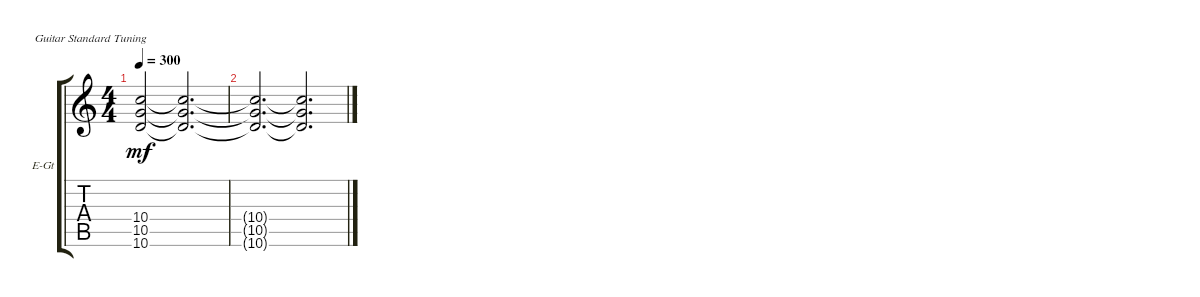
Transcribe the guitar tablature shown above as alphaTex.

\defaultSystemsLayout 4
\bracketExtendMode groupsimilarinstruments
\firstSystemTrackNameOrientation horizontal
\otherSystemsTrackNameOrientation horizontal
\track ("Гитара 2" "E-Gt") {instrument distortionguitar}
\staff {score tabs}
\tuning (E4 B3 G3 D3 A2 E2)
\ts (4 4)
\tempo 300
\clef g2
\ks c
(10.4{t} 10.5{t} 10.6{t}).2{dy mf} (10.6{t} 10.5{t} 10.4{t}).2{d} |
(10.4{t} 10.5{t} 10.6{t}).2{d} (10.5{t} 10.6{t} 10.4{t}).2{d}
